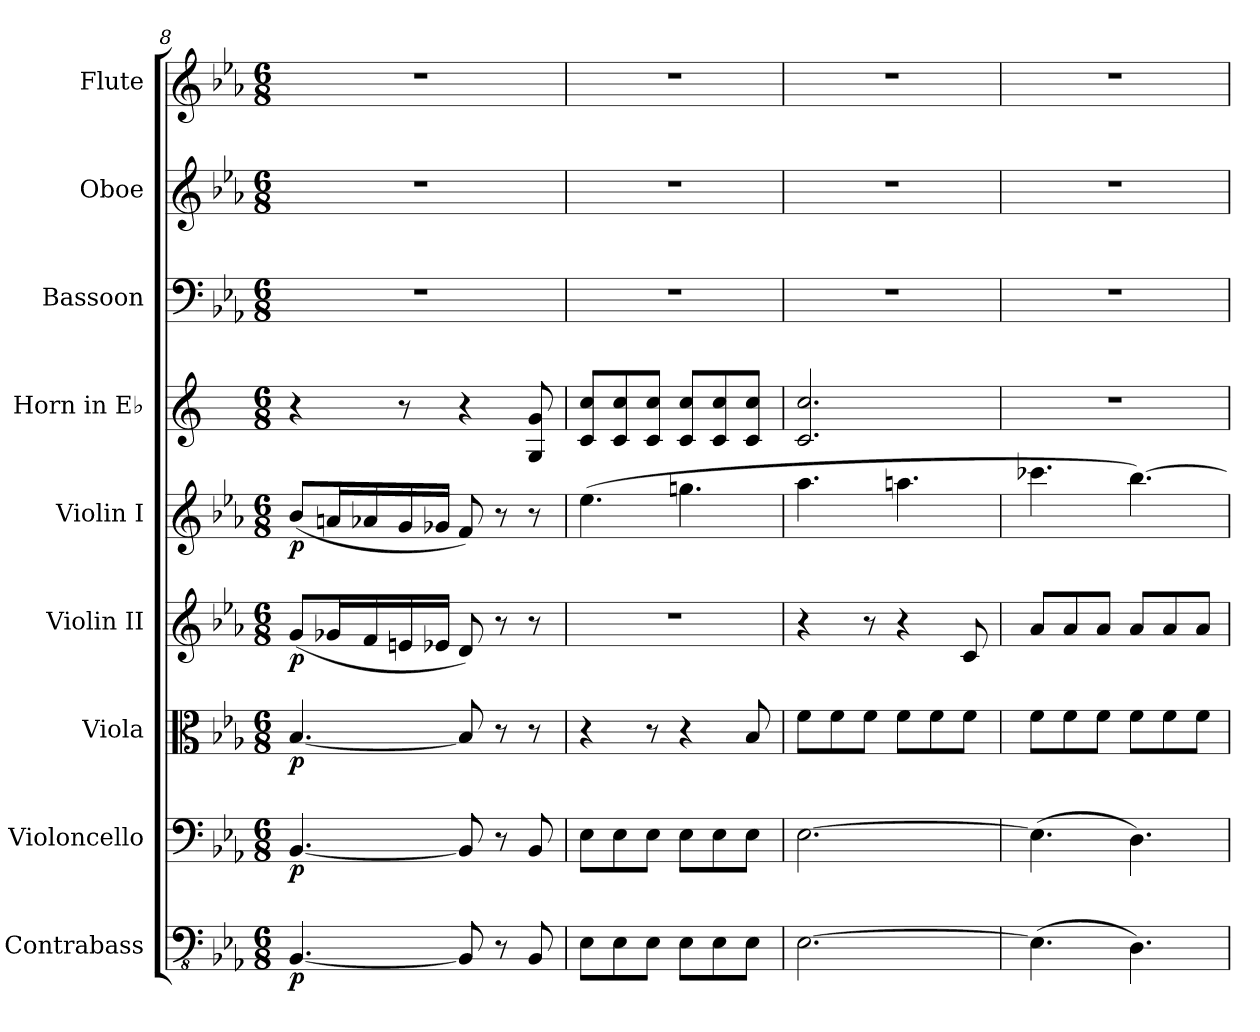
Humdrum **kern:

**kern	**dynam	**kern	**dynam	**kern	**dynam	**kern	**dynam	**kern	**dynam	**kern	**kern	**kern	**kern
*part9	*part9	*part8	*part8	*part7	*part7	*part6	*part6	*part5	*part5	*part4	*part3	*part2	*part1
*staff9	*staff9	*staff8	*staff8	*staff7	*staff7	*staff6	*staff6	*staff5	*staff5	*staff4	*staff3	*staff2	*staff1
*I"Contrabass	*	*I"Violoncello	*	*I"Viola	*	*I"Violin II	*	*I"Violin I	*	*I"Horn in E♭	*I"Bassoon	*I"Oboe	*I"Flute
*	*	*	*	*	*	*	*	*	*	*I'Hn	*I'Bsn	*I'Ob	*I'Fl
*clefFv4	*	*clefF4	*	*clefC3	*	*clefG2	*	*clefG2	*	*clefG2	*clefF4	*clefG2	*clefG2
*	*	*	*	*	*	*	*	*	*	*ITrd5c9	*	*	*
*k[b-e-a-]	*	*k[b-e-a-]	*	*k[b-e-a-]	*	*k[b-e-a-]	*	*k[b-e-a-]	*	*k[b-e-a-]	*k[b-e-a-]	*k[b-e-a-]	*k[b-e-a-]
*M6/8	*	*M6/8	*	*M6/8	*	*M6/8	*	*M6/8	*	*M6/8	*M6/8	*M6/8	*M6/8
=8	=8	=8	=8	=8	=8	=8	=8	=8	=8	=8	=8	=8	=8
!	!LO:DY:b	!	!LO:DY:b	!	!LO:DY:b	!	!LO:DY:b	!	!LO:DY:b	!	!	!	!
[4.BBB-/	p	[4.BB-/	p	[4.B-/	p	(<8g/L	p	(<8b-/L	p	4r	2.r	2.r	2.r
.	.	.	.	.	.	16g-X/L	.	16an/L	.	.	.	.	.
.	.	.	.	.	.	16f/	.	16a-X/	.	.	.	.	.
.	.	.	.	.	.	16en/	.	16g/	.	8r	.	.	.
.	.	.	.	.	.	16e-X/JJ	.	16g-X/JJ	.	.	.	.	.
8BBB-/]	.	8BB-/]	.	8B-/]	.	8d/)	.	8f/)	.	4r	.	.	.
8r	.	8r	.	8r	.	8r	.	8r	.	.	.	.	.
8BBB-/	.	8BB-/	.	8r	.	8r	.	8r	.	8BB-/ 8B-/	.	.	.
=9	=9	=9	=9	=9	=9	=9	=9	=9	=9	=9	=9	=9	=9
8EE-\L	.	8E-\L	.	4r	.	2.r	.	(>4.ee-\	.	8E-/ 8e-/L	2.r	2.r	2.r
8EE-\	.	8E-\	.	.	.	.	.	.	.	8E-/ 8e-/	.	.	.
8EE-\J	.	8E-\J	.	8r	.	.	.	.	.	8E-/ 8e-/J	.	.	.
8EE-\L	.	8E-\L	.	4r	.	.	.	4.ggn\	.	8E-/ 8e-/L	.	.	.
8EE-\	.	8E-\	.	.	.	.	.	.	.	8E-/ 8e-/	.	.	.
8EE-\J	.	8E-\J	.	8B-/	.	.	.	.	.	8E-/ 8e-/J	.	.	.
=10	=10	=10	=10	=10	=10	=10	=10	=10	=10	=10	=10	=10	=10
[2.EE-\	.	[2.E-\	.	8f\L	.	4r	.	4.aa-\	.	2.E-/ 2.e-/	2.r	2.r	2.r
.	.	.	.	8f\	.	.	.	.	.	.	.	.	.
.	.	.	.	8f\J	.	8r	.	.	.	.	.	.	.
.	.	.	.	8f\L	.	4r	.	4.aan\	.	.	.	.	.
.	.	.	.	8f\	.	.	.	.	.	.	.	.	.
.	.	.	.	8f\J	.	8c/	.	.	.	.	.	.	.
=11	=11	=11	=11	=11	=11	=11	=11	=11	=11	=11	=11	=11	=11
(>4.EE-\]	.	(>4.E-\]	.	8f\L	.	8a-/L	.	4.ccc-X\	.	2.r	2.r	2.r	2.r
.	.	.	.	8f\	.	8a-/	.	.	.	.	.	.	.
.	.	.	.	8f\J	.	8a-/J	.	.	.	.	.	.	.
4.DD\)	.	4.D\)	.	8f\L	.	8a-/L	.	[4.bb-\)	.	.	.	.	.
.	.	.	.	8f\	.	8a-/	.	.	.	.	.	.	.
.	.	.	.	8f\J	.	8a-/J	.	.	.	.	.	.	.
=	=	=	=	=	=	=	=	=	=	=	=	=	=
*-	*-	*-	*-	*-	*-	*-	*-	*-	*-	*-	*-	*-	*-
